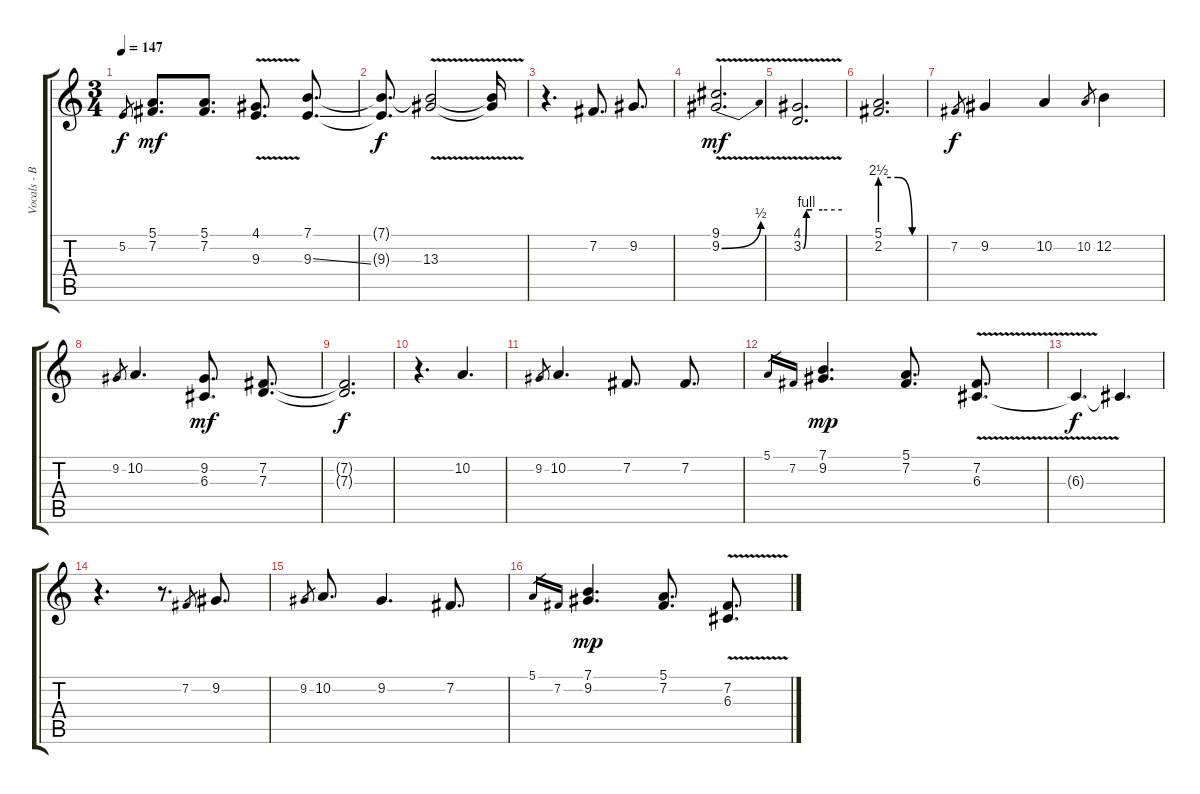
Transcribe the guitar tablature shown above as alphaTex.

\track ("Vocals - Backing Vocals" "Vocals - B") {instrument lead2sawtooth}
\staff {score tabs}
\tuning (E4 B3 G3 D3 A2 E2) {hide}
\ts (3 4)
\tempo 147
\clef g2
\ks c
5.2.8{gr dy f} (5.1 7.2).8{d dy mf} (5.1 7.2).8{d} (4.1 9.3{v}).8{d} (7.1 9.3{ss}).8{d} |
(7.1{t} 9.3{t}).8{d dy f} (7.1{t} 13.3{v}).2 (7.1{t} 13.3{t}).16 |
r.4{d} 7.2.8{d} 9.2.8{d} |
(9.1 9.2{be (bend 0 0 60 2) v}).2{d dy mf} |
(4.1 3.2{be (custom 0 0 5 4 14 4 30 4 60 4) v}).2{d} |
(5.1 2.2{be (custom 0 10 25 10 45 0 60 0)}).2{d} |
7.2.8{gr dy f} 9.2.4 10.2.4 10.2.8{gr} 12.2.4 |
9.2.8{gr} 10.2.4{d} (9.2 6.3).8{d dy mf} (7.2 7.3).8{d} |
(7.2{t} 7.3{t}).2{d dy f} |
r.4{d} 10.2.4{d} |
9.2.8{gr} 10.2.4{d} 7.2.8{d} 7.2.8{d} |
\section ("" "")
5.1.16{gr} 7.2.16{gr} (7.1 9.2).4{d dy mp} (5.1 7.2).8{d} (7.2 6.3{v}).8{d} |
6.3{t}.4{d dy f} 6.3{t}.4{d} |
r.4{d} r.8{d} 7.2.8{gr} 9.2.8{d} |
9.2.8{gr} 10.2.8{d} 9.2.4{d} 7.2.8{d} |
5.1.16{gr} 7.2.16{gr} (7.1 9.2).4{d dy mp} (5.1 7.2).8{d} (7.2 6.3{v}).8{d}
